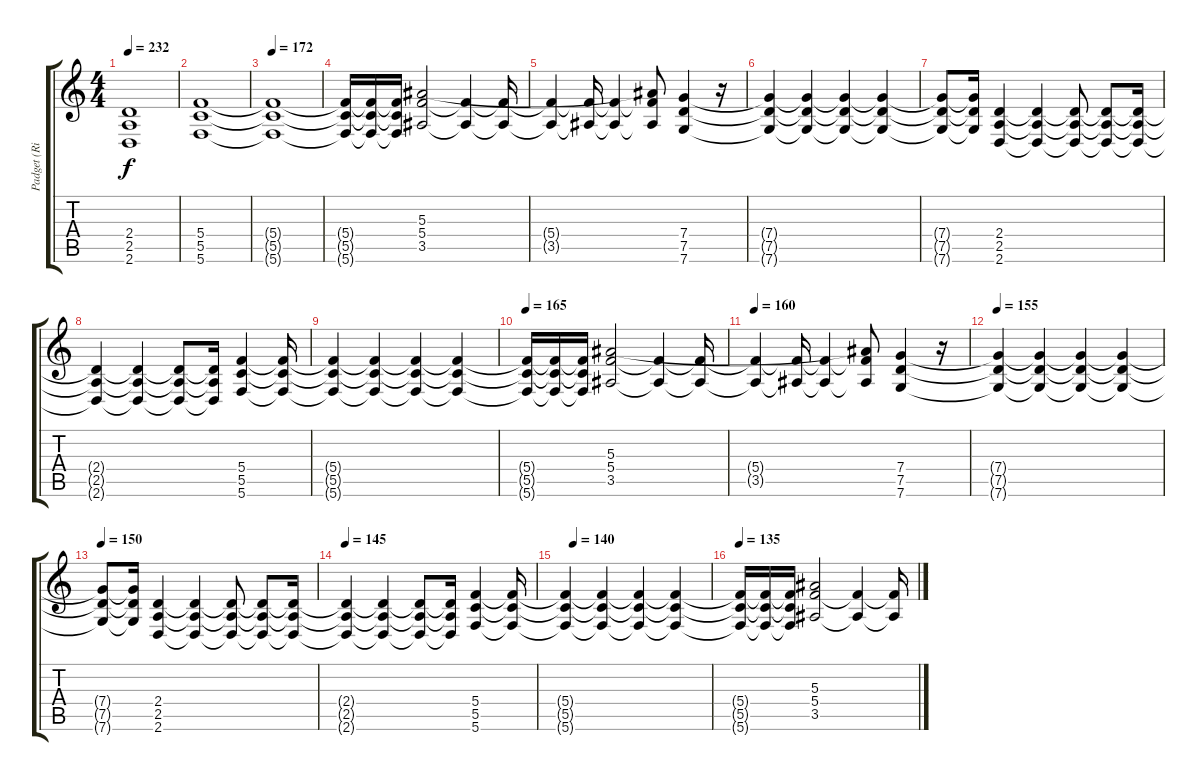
\track ("Padget (Riff)" "Padget (Ri") {instrument distortionguitar}
\staff {score tabs}
\tuning (D4 A3 F3 C3 G2 C2) {hide}
\ts (4 4)
\tempo 232
\clef g2
\ks c
(2.4{t} 2.5{t} 2.6{t}).1{dy f} |
(5.4 5.5 5.6).1 |
\tempo 172
(5.4{t} 5.5{t} 5.6{t}).1 |
(5.4{t} 5.5{t} 5.6{t}).16 (5.4{t} 5.5{t} 5.6{t}).16 (5.4{t} 5.5{t} 5.6{t}).16 (5.3 5.4 3.5).2 (5.4{t} 3.5{t}).4 (5.4{t} 3.5{t}).16 |
(5.4{t} 3.5{t}).4 (5.4{t} 3.5{t}).16 (5.4{t} 3.5{t}).4 (5.3{t} 5.4{t} 3.5{t}).8 (7.4 7.5 7.6).4 r.16 |
(7.4{t} 7.5{t} 7.6{t}).4 (7.4{t} 7.5{t} 7.6{t}).4 (7.4{t} 7.5{t} 7.6{t}).4 (7.4{t} 7.5{t} 7.6{t}).4 |
(7.4{t} 7.5{t} 7.6{t}).8 (7.4{t} 7.5{t} 7.6{t}).16 (2.4 2.5 2.6).4 (2.4{t} 2.5{t} 2.6{t}).4 (2.4{t} 2.5{t} 2.6{t}).8 (2.4{t} 2.5{t} 2.6{t}).8 (2.4{t} 2.5{t} 2.6{t}).16 |
(2.4{t} 2.5{t} 2.6{t}).4 (2.4{t} 2.5{t} 2.6{t}).4 (2.4{t} 2.5{t} 2.6{t}).8 (2.4{t} 2.5{t} 2.6{t}).16 (5.4 5.5 5.6).4 (5.4{t} 5.5{t} 5.6{t}).16 |
(5.4{t} 5.5{t} 5.6{t}).4 (5.4{t} 5.5{t} 5.6{t}).4 (5.4{t} 5.5{t} 5.6{t}).4 (5.4{t} 5.5{t} 5.6{t}).4 |
\tempo 165
(5.4{t} 5.5{t} 5.6{t}).16 (5.4{t} 5.5{t} 5.6{t}).16 (5.4{t} 5.5{t} 5.6{t}).16 (5.3 5.4 3.5).2 (5.4{t} 3.5{t}).4 (5.4{t} 3.5{t}).16 |
\tempo 160
(5.4{t} 3.5{t}).4 (5.4{t} 3.5{t}).16 (5.4{t} 3.5{t}).4 (5.3{t} 5.4{t} 3.5{t}).8 (7.4 7.5 7.6).4 r.16 |
\tempo 155
(7.4{t} 7.5{t} 7.6{t}).4 (7.4{t} 7.5{t} 7.6{t}).4 (7.4{t} 7.5{t} 7.6{t}).4 (7.4{t} 7.5{t} 7.6{t}).4 |
\tempo 150
(7.4{t} 7.5{t} 7.6{t}).8 (7.4{t} 7.5{t} 7.6{t}).16 (2.4 2.5 2.6).4 (2.4{t} 2.5{t} 2.6{t}).4 (2.4{t} 2.5{t} 2.6{t}).8 (2.4{t} 2.5{t} 2.6{t}).8 (2.4{t} 2.5{t} 2.6{t}).16 |
\tempo 145
(2.4{t} 2.5{t} 2.6{t}).4 (2.4{t} 2.5{t} 2.6{t}).4 (2.4{t} 2.5{t} 2.6{t}).8 (2.4{t} 2.5{t} 2.6{t}).16 (5.4 5.5 5.6).4 (5.4{t} 5.5{t} 5.6{t}).16 |
\tempo (140 0.0625)
(5.4{t} 5.5{t} 5.6{t}).4 (5.4{t} 5.5{t} 5.6{t}).4 (5.4{t} 5.5{t} 5.6{t}).4 (5.4{t} 5.5{t} 5.6{t}).4 |
\tempo 135
(5.4{t} 5.5{t} 5.6{t}).16 (5.4{t} 5.5{t} 5.6{t}).16 (5.4{t} 5.5{t} 5.6{t}).16 (5.3 5.4 3.5).2 (5.4{t} 3.5{t}).4 (5.4{t} 3.5{t}).16
